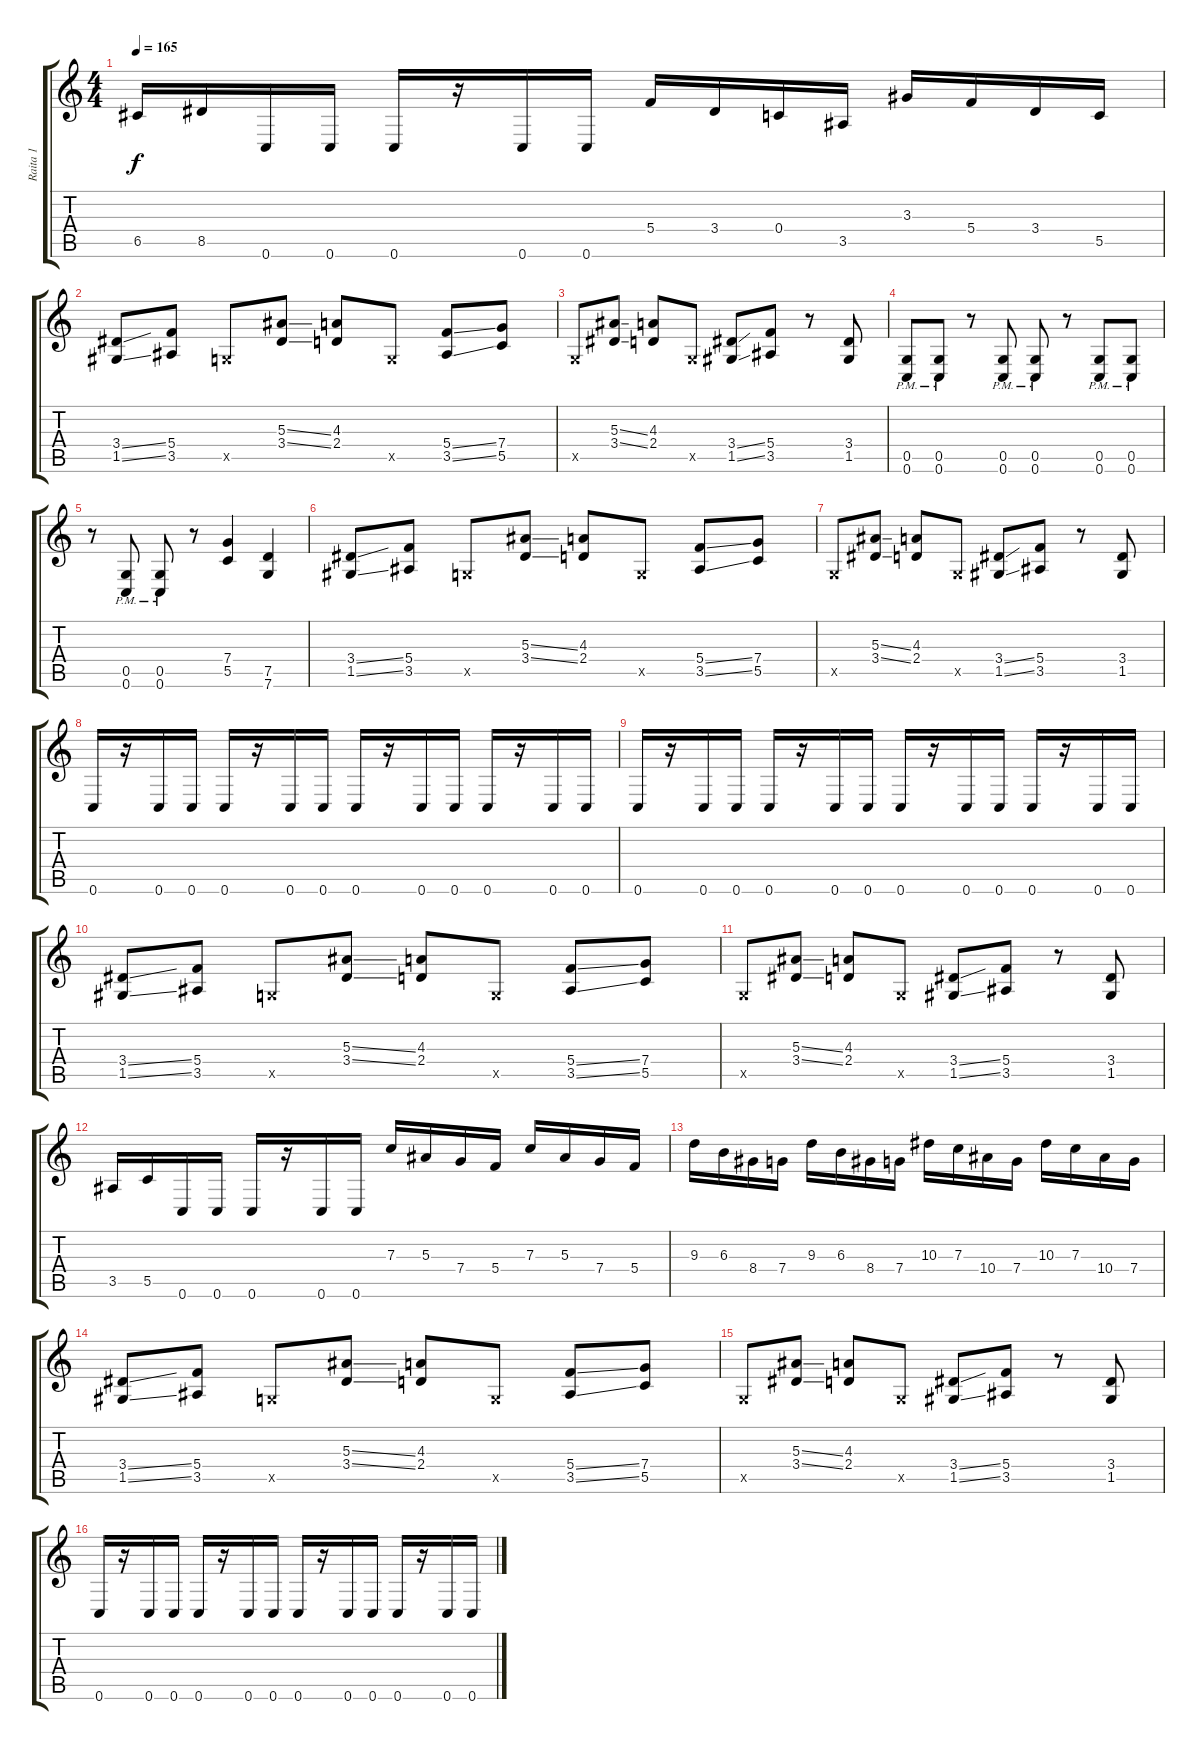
\track ("Raita 1" "Raita 1") {instrument distortionguitar}
\staff {score tabs}
\tuning (D4 A3 F3 C3 G2 C2) {hide}
\ts (4 4)
\tempo 165
\clef g2
\ks c
6.5.16{dy f} 8.5.16 0.6.16 0.6.16 0.6.16 r.16 0.6.16 0.6.16 5.4.16 3.4.16 0.4.16 3.5.16 3.3.16 5.4.16 3.4.16 5.5.16 |
(3.4{ss} 1.5{ss}).8 (5.4 3.5).8 0.5{x}.8 (5.3{ss} 3.4{ss}).8 (4.3 2.4).8 0.5{x}.8 (5.4{ss} 3.5{ss}).8 (7.4 5.5).8 |
0.5{x}.8 (5.3{ss} 3.4{ss}).8 (4.3 2.4).8 0.5{x}.8 (3.4{ss} 1.5{ss}).8 (5.4 3.5).8 r.8 (3.4 1.5).8 |
(0.5{pm} 0.6{pm}).8 (0.5{pm} 0.6{pm}).8 r.8 (0.5{pm} 0.6{pm}).8 (0.5{pm} 0.6{pm}).8 r.8 (0.5{pm} 0.6{pm}).8 (0.5{pm} 0.6{pm}).8 |
r.8 (0.5{pm} 0.6{pm}).8 (0.5{pm} 0.6{pm}).8 r.8 (7.4 5.5).4 (7.5 7.6).4 |
(3.4{ss} 1.5{ss}).8 (5.4 3.5).8 0.5{x}.8 (5.3{ss} 3.4{ss}).8 (4.3 2.4).8 0.5{x}.8 (5.4{ss} 3.5{ss}).8 (7.4 5.5).8 |
0.5{x}.8 (5.3{ss} 3.4{ss}).8 (4.3 2.4).8 0.5{x}.8 (3.4{ss} 1.5{ss}).8 (5.4 3.5).8 r.8 (3.4 1.5).8 |
0.6.16 r.16 0.6.16 0.6.16 0.6.16 r.16 0.6.16 0.6.16 0.6.16 r.16 0.6.16 0.6.16 0.6.16 r.16 0.6.16 0.6.16 |
0.6.16 r.16 0.6.16 0.6.16 0.6.16 r.16 0.6.16 0.6.16 0.6.16 r.16 0.6.16 0.6.16 0.6.16 r.16 0.6.16 0.6.16 |
(3.4{ss} 1.5{ss}).8 (5.4 3.5).8 0.5{x}.8 (5.3{ss} 3.4{ss}).8 (4.3 2.4).8 0.5{x}.8 (5.4{ss} 3.5{ss}).8 (7.4 5.5).8 |
0.5{x}.8 (5.3{ss} 3.4{ss}).8 (4.3 2.4).8 0.5{x}.8 (3.4{ss} 1.5{ss}).8 (5.4 3.5).8 r.8 (3.4 1.5).8 |
3.5.16 5.5.16 0.6.16 0.6.16 0.6.16 r.16 0.6.16 0.6.16 7.3.16 5.3.16 7.4.16 5.4.16 7.3.16 5.3.16 7.4.16 5.4.16 |
9.3.16 6.3.16 8.4.16 7.4.16 9.3.16 6.3.16 8.4.16 7.4.16 10.3.16 7.3.16 10.4.16 7.4.16 10.3.16 7.3.16 10.4.16 7.4.16 |
(3.4{ss} 1.5{ss}).8 (5.4 3.5).8 0.5{x}.8 (5.3{ss} 3.4{ss}).8 (4.3 2.4).8 0.5{x}.8 (5.4{ss} 3.5{ss}).8 (7.4 5.5).8 |
0.5{x}.8 (5.3{ss} 3.4{ss}).8 (4.3 2.4).8 0.5{x}.8 (3.4{ss} 1.5{ss}).8 (5.4 3.5).8 r.8 (3.4 1.5).8 |
0.6.16 r.16 0.6.16 0.6.16 0.6.16 r.16 0.6.16 0.6.16 0.6.16 r.16 0.6.16 0.6.16 0.6.16 r.16 0.6.16 0.6.16
